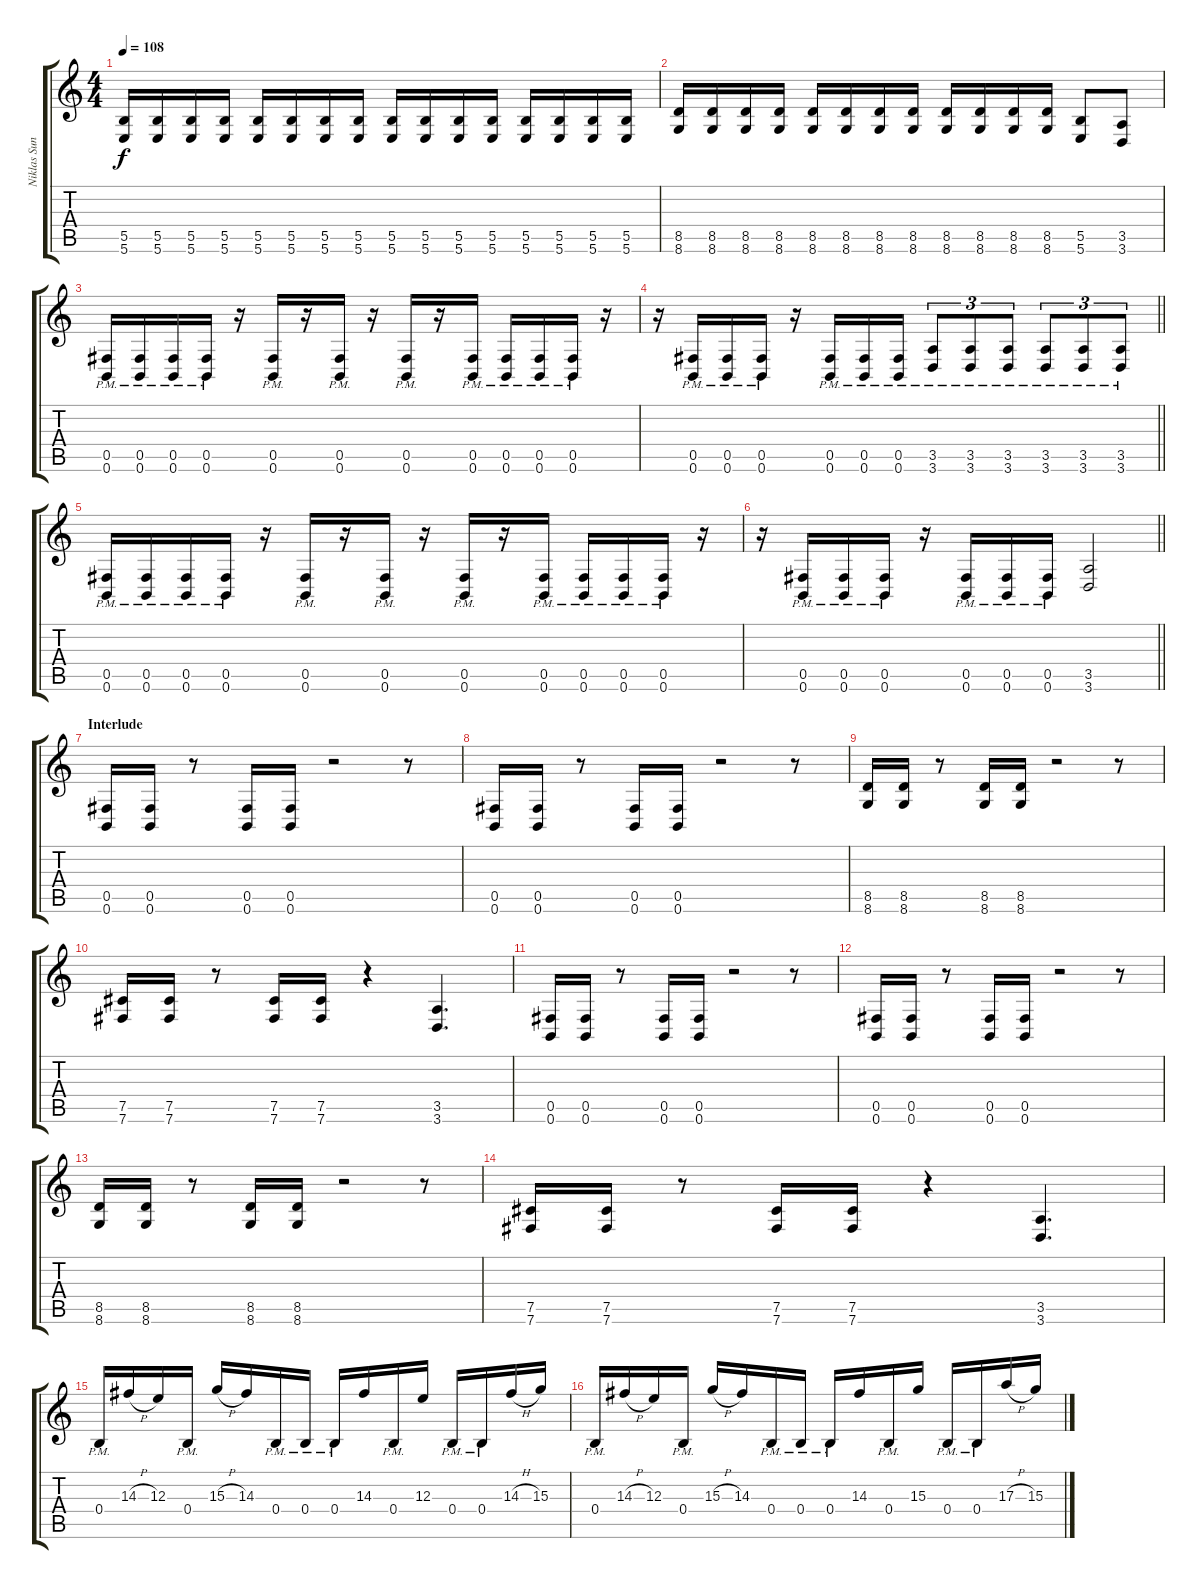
\track ("Niklas Sundin" "Niklas Sun") {instrument distortionguitar}
\staff {score tabs}
\tuning (Db4 Ab3 E3 B2 Gb2 B1) {hide}
\ts (4 4)
\tempo 108
\clef g2
\ks c
(5.5 5.6).16{dy f} (5.5 5.6).16 (5.5 5.6).16 (5.5 5.6).16 (5.5 5.6).16 (5.5 5.6).16 (5.5 5.6).16 (5.5 5.6).16 (5.5 5.6).16 (5.5 5.6).16 (5.5 5.6).16 (5.5 5.6).16 (5.5 5.6).16 (5.5 5.6).16 (5.5 5.6).16 (5.5 5.6).16 |
(8.5 8.6).16 (8.5 8.6).16 (8.5 8.6).16 (8.5 8.6).16 (8.5 8.6).16 (8.5 8.6).16 (8.5 8.6).16 (8.5 8.6).16 (8.5 8.6).16 (8.5 8.6).16 (8.5 8.6).16 (8.5 8.6).16 (5.5 5.6).8 (3.5 3.6).8 |
(0.5{pm} 0.6{pm}).16 (0.5{pm} 0.6{pm}).16 (0.5{pm} 0.6{pm}).16 (0.5{pm} 0.6{pm}).16 r.16 (0.5{pm} 0.6{pm}).16 r.16 (0.5{pm} 0.6{pm}).16 r.16 (0.5{pm} 0.6{pm}).16 r.16 (0.5{pm} 0.6{pm}).16 (0.5{pm} 0.6{pm}).16 (0.5{pm} 0.6{pm}).16 (0.5{pm} 0.6{pm}).16 r.16 |
\barLineRight lightlight
r.16 (0.5{pm} 0.6{pm}).16 (0.5{pm} 0.6{pm}).16 (0.5{pm} 0.6{pm}).16 r.16 (0.5{pm} 0.6{pm}).16 (0.5{pm} 0.6{pm}).16 (0.5{pm} 0.6{pm}).16 (3.5{pm} 3.6{pm}).8{tu (3 2)} (3.5{pm} 3.6{pm}).8{tu (3 2)} (3.5{pm} 3.6{pm}).8{tu (3 2)} (3.5{pm} 3.6{pm}).8{tu (3 2)} (3.5{pm} 3.6{pm}).8{tu (3 2)} (3.5{pm} 3.6{pm}).8{tu (3 2)} |
(0.5{pm} 0.6{pm}).16 (0.5{pm} 0.6{pm}).16 (0.5{pm} 0.6{pm}).16 (0.5{pm} 0.6{pm}).16 r.16 (0.5{pm} 0.6{pm}).16 r.16 (0.5{pm} 0.6{pm}).16 r.16 (0.5{pm} 0.6{pm}).16 r.16 (0.5{pm} 0.6{pm}).16 (0.5{pm} 0.6{pm}).16 (0.5{pm} 0.6{pm}).16 (0.5{pm} 0.6{pm}).16 r.16 |
\barLineRight lightlight
r.16 (0.5{pm} 0.6{pm}).16 (0.5{pm} 0.6{pm}).16 (0.5{pm} 0.6{pm}).16 r.16 (0.5{pm} 0.6{pm}).16 (0.5{pm} 0.6{pm}).16 (0.5{pm} 0.6{pm}).16 (3.5 3.6).2 |
\section ("" "Interlude")
(0.5 0.6).16 (0.5 0.6).16 r.8 (0.5 0.6).16 (0.5 0.6).16 r.2 r.8 |
(0.5 0.6).16 (0.5 0.6).16 r.8 (0.5 0.6).16 (0.5 0.6).16 r.2 r.8 |
(8.5 8.6).16 (8.5 8.6).16 r.8 (8.5 8.6).16 (8.5 8.6).16 r.2 r.8 |
(7.5 7.6).16 (7.5 7.6).16 r.8 (7.5 7.6).16 (7.5 7.6).16 r.4 (3.5 3.6).4{d} |
(0.5 0.6).16 (0.5 0.6).16 r.8 (0.5 0.6).16 (0.5 0.6).16 r.2 r.8 |
(0.5 0.6).16 (0.5 0.6).16 r.8 (0.5 0.6).16 (0.5 0.6).16 r.2 r.8 |
(8.5 8.6).16 (8.5 8.6).16 r.8 (8.5 8.6).16 (8.5 8.6).16 r.2 r.8 |
(7.5 7.6).16 (7.5 7.6).16 r.8 (7.5 7.6).16 (7.5 7.6).16 r.4 (3.5 3.6).4{d} |
0.4{pm}.16 14.3{h}.16 12.3.16 0.4{pm}.16 15.3{h}.16 14.3.16 0.4{pm}.16 0.4{pm}.16 0.4{pm}.16 14.3.16 0.4{pm}.16 12.3.16 0.4{pm}.16 0.4{pm}.16 14.3{h}.16 15.3.16 |
0.4{pm}.16 14.3{h}.16 12.3.16 0.4{pm}.16 15.3{h}.16 14.3.16 0.4{pm}.16 0.4{pm}.16 0.4{pm}.16 14.3.16 0.4{pm}.16 15.3.16 0.4{pm}.16 0.4{pm}.16 17.3{h}.16 15.3.16
